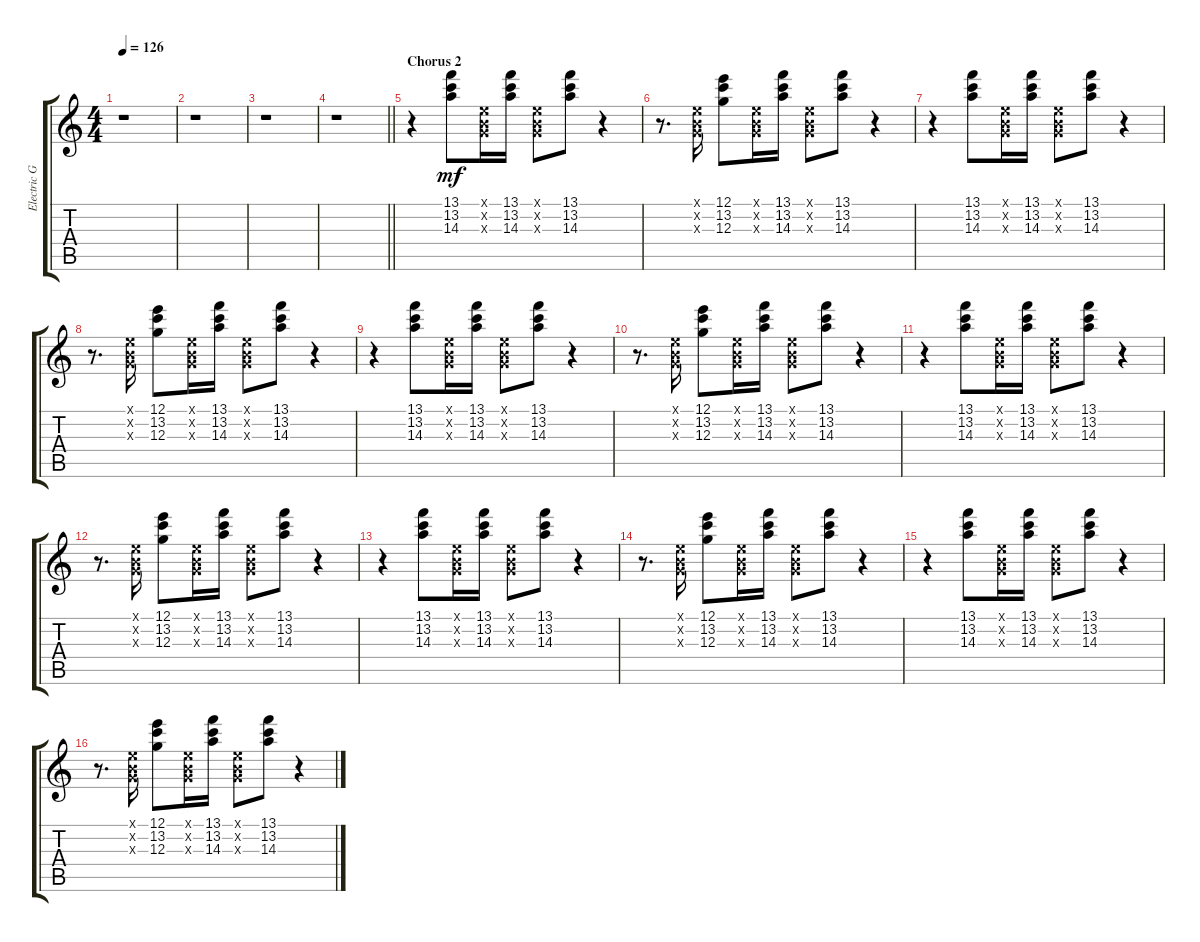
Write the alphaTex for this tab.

\track ("Electric Guitar" "Electric G") {instrument electricguitarmuted}
\staff {score tabs}
\tuning (E4 B3 G3 D3 A2 E2) {hide}
\ts (4 4)
\tempo 126
\clef g2
\ks c
r.1{dy mf} |
r.1 |
r.1 |
\barLineRight lightlight
r.1 |
\section ("" "Chorus 2")
r.4 (13.1 13.2 14.3).8 (0.1{x} 0.2{x} 0.3{x}).16 (13.1 13.2 14.3).16 (0.1{x} 0.2{x} 0.3{x}).8 (13.1 13.2 14.3).8 r.4 |
r.8{d} (0.1{x} 0.2{x} 0.3{x}).16 (12.1 13.2 12.3).8 (0.1{x} 0.2{x} 0.3{x}).16 (13.1 13.2 14.3).16 (0.1{x} 0.2{x} 0.3{x}).8 (13.1 13.2 14.3).8 r.4 |
r.4 (13.1 13.2 14.3).8 (0.1{x} 0.2{x} 0.3{x}).16 (13.1 13.2 14.3).16 (0.1{x} 0.2{x} 0.3{x}).8 (13.1 13.2 14.3).8 r.4 |
r.8{d} (0.1{x} 0.2{x} 0.3{x}).16 (12.1 13.2 12.3).8 (0.1{x} 0.2{x} 0.3{x}).16 (13.1 13.2 14.3).16 (0.1{x} 0.2{x} 0.3{x}).8 (13.1 13.2 14.3).8 r.4 |
r.4 (13.1 13.2 14.3).8 (0.1{x} 0.2{x} 0.3{x}).16 (13.1 13.2 14.3).16 (0.1{x} 0.2{x} 0.3{x}).8 (13.1 13.2 14.3).8 r.4 |
r.8{d} (0.1{x} 0.2{x} 0.3{x}).16 (12.1 13.2 12.3).8 (0.1{x} 0.2{x} 0.3{x}).16 (13.1 13.2 14.3).16 (0.1{x} 0.2{x} 0.3{x}).8 (13.1 13.2 14.3).8 r.4 |
r.4 (13.1 13.2 14.3).8 (0.1{x} 0.2{x} 0.3{x}).16 (13.1 13.2 14.3).16 (0.1{x} 0.2{x} 0.3{x}).8 (13.1 13.2 14.3).8 r.4 |
r.8{d} (0.1{x} 0.2{x} 0.3{x}).16 (12.1 13.2 12.3).8 (0.1{x} 0.2{x} 0.3{x}).16 (13.1 13.2 14.3).16 (0.1{x} 0.2{x} 0.3{x}).8 (13.1 13.2 14.3).8 r.4 |
r.4 (13.1 13.2 14.3).8 (0.1{x} 0.2{x} 0.3{x}).16 (13.1 13.2 14.3).16 (0.1{x} 0.2{x} 0.3{x}).8 (13.1 13.2 14.3).8 r.4 |
r.8{d} (0.1{x} 0.2{x} 0.3{x}).16 (12.1 13.2 12.3).8 (0.1{x} 0.2{x} 0.3{x}).16 (13.1 13.2 14.3).16 (0.1{x} 0.2{x} 0.3{x}).8 (13.1 13.2 14.3).8 r.4 |
r.4 (13.1 13.2 14.3).8 (0.1{x} 0.2{x} 0.3{x}).16 (13.1 13.2 14.3).16 (0.1{x} 0.2{x} 0.3{x}).8 (13.1 13.2 14.3).8 r.4 |
r.8{d} (0.1{x} 0.2{x} 0.3{x}).16 (12.1 13.2 12.3).8 (0.1{x} 0.2{x} 0.3{x}).16 (13.1 13.2 14.3).16 (0.1{x} 0.2{x} 0.3{x}).8 (13.1 13.2 14.3).8 r.4
